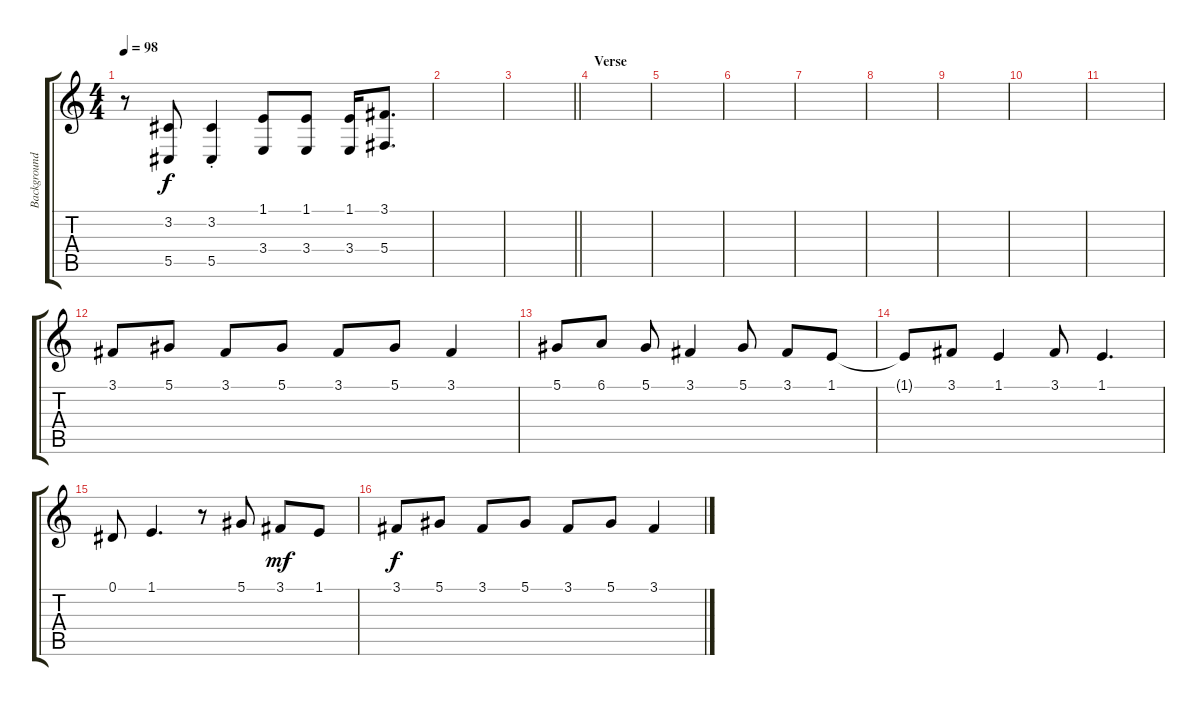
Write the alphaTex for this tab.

\track ("Background Voice / Voice Effects / Echo" "Background") {instrument pad4choir}
\staff {score tabs}
\tuning (Eb4 Bb3 Gb3 Db3 Ab2 Eb2) {hide}
\ts (4 4)
\tempo 98
\clef g2
\ks c
r.8{dy f} (3.2 5.5).8 (3.2{st} 5.5{st}).4 (1.1 3.4).8 (1.1 3.4).8 (1.1 3.4).16 (3.1 5.4).8{d} |
|
\barLineRight lightlight
|
\section ("" "Verse")
|
|
|
|
|
|
|
|
3.1.8{volume 13 instrument pad4choir} 5.1.8 3.1.8 5.1.8 3.1.8 5.1.8 3.1.4 |
5.1.8 6.1.8 5.1.8 3.1.4 5.1.8 3.1.8 1.1.8 |
1.1{t}.8 3.1.8 1.1.4 3.1.8 1.1.4{d} |
0.1.8 1.1.4{d} r.8 5.1.8 3.1.8{dy mf} 1.1.8 |
3.1.8{dy f} 5.1.8 3.1.8 5.1.8 3.1.8 5.1.8 3.1.4
